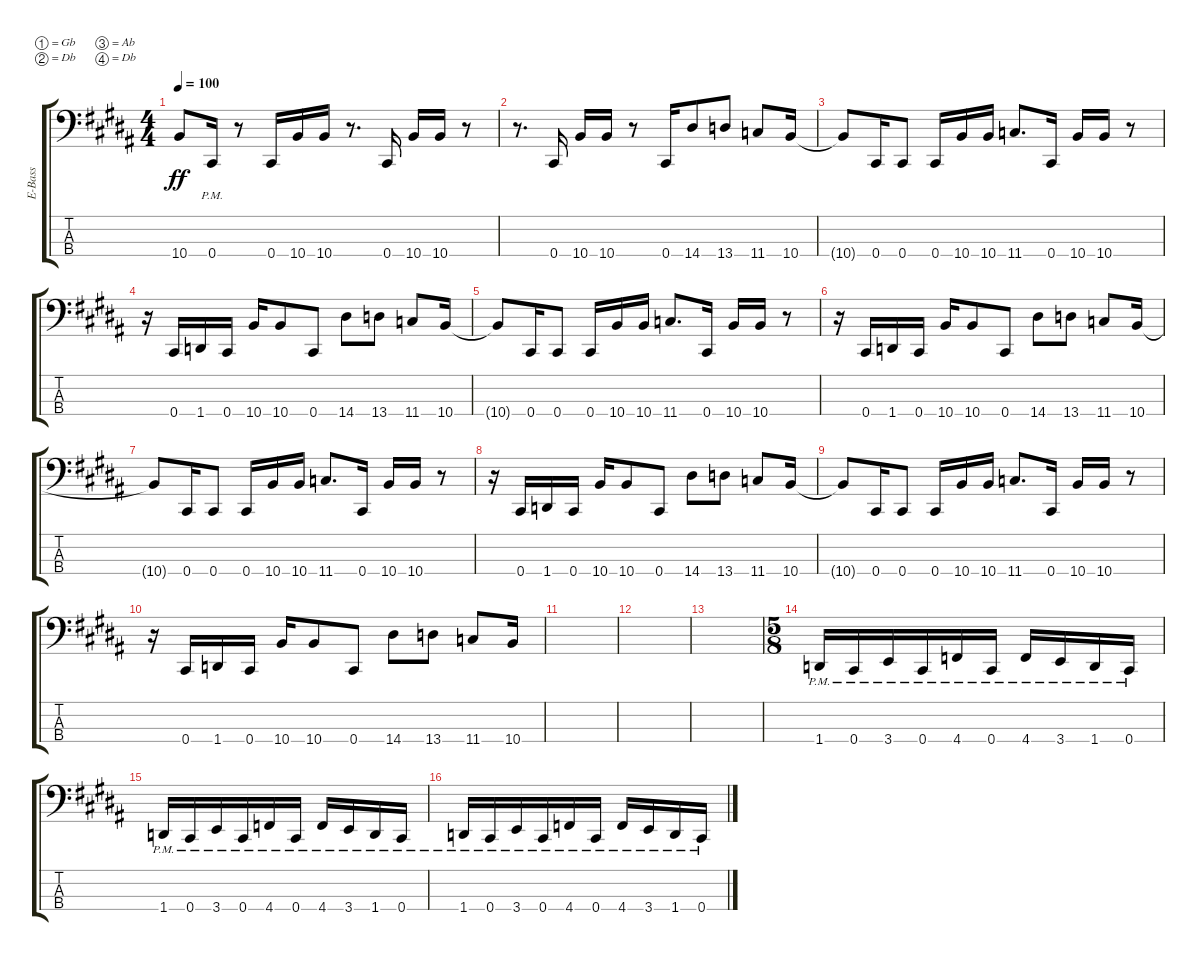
\bracketExtendMode groupsimilarinstruments
\otherSystemsTrackNameOrientation horizontal
\track ("Electric Bass" "E-Bass") {instrument electricbassfinger}
\staff {score tabs}
\tuning (Gb2 Db2 Ab1 Db1)
\ts (4 4)
\tempo 100
\clef f4
\ks b
10.4{t acc forcenatural}.8{dy ff} 0.4{pm acc forcenatural}.16 r.8 0.4{acc forcenatural}.16 10.4{acc forcenatural}.16 10.4{acc forcenatural}.16 r.8{d} 0.4{acc forcenatural}.16 10.4{acc forcenatural}.16 10.4{acc forcenatural}.16 r.8 |
r.8{d} 0.4{acc forcenatural}.16 10.4{acc forcenatural}.16 10.4{acc forcenatural}.16 r.8 0.4{acc forcenatural}.16 14.4{acc forcenatural}.8 13.4{acc b}.8 11.4{acc b}.8 10.4{acc forcenatural}.16 |
10.4{t acc forcenatural}.8 0.4{acc forcenatural}.16 0.4{acc forcenatural}.8 0.4{acc forcenatural}.16 10.4{acc forcenatural}.16 10.4{acc forcenatural}.16 11.4{acc b}.8{d} 0.4{acc forcenatural}.16 10.4{acc forcenatural}.16 10.4{acc forcenatural}.16 r.8 |
r.16 0.4{acc forcenatural}.16 1.4{acc b}.16 0.4{acc forcenatural}.16 10.4{acc forcenatural}.16 10.4{acc forcenatural}.8 0.4{acc forcenatural}.8 14.4{acc forcenatural}.8 13.4{acc b}.8 11.4{acc b}.8 10.4{acc forcenatural}.16 |
10.4{t acc forcenatural}.8 0.4{acc forcenatural}.16 0.4{acc forcenatural}.8 0.4{acc forcenatural}.16 10.4{acc forcenatural}.16 10.4{acc forcenatural}.16 11.4{acc b}.8{d} 0.4{acc forcenatural}.16 10.4{acc forcenatural}.16 10.4{acc forcenatural}.16 r.8 |
r.16 0.4{acc forcenatural}.16 1.4{acc b}.16 0.4{acc forcenatural}.16 10.4{acc forcenatural}.16 10.4{acc forcenatural}.8 0.4{acc forcenatural}.8 14.4{acc forcenatural}.8 13.4{acc b}.8 11.4{acc b}.8 10.4{acc forcenatural}.16 |
10.4{t acc forcenatural}.8 0.4{acc forcenatural}.16 0.4{acc forcenatural}.8 0.4{acc forcenatural}.16 10.4{acc forcenatural}.16 10.4{acc forcenatural}.16 11.4{acc b}.8{d} 0.4{acc forcenatural}.16 10.4{acc forcenatural}.16 10.4{acc forcenatural}.16 r.8 |
r.16 0.4{acc forcenatural}.16 1.4{acc b}.16 0.4{acc forcenatural}.16 10.4{acc forcenatural}.16 10.4{acc forcenatural}.8 0.4{acc forcenatural}.8 14.4{acc forcenatural}.8 13.4{acc b}.8 11.4{acc b}.8 10.4{acc forcenatural}.16 |
10.4{t acc forcenatural}.8 0.4{acc forcenatural}.16 0.4{acc forcenatural}.8 0.4{acc forcenatural}.16 10.4{acc forcenatural}.16 10.4{acc forcenatural}.16 11.4{acc b}.8{d} 0.4{acc forcenatural}.16 10.4{acc forcenatural}.16 10.4{acc forcenatural}.16 r.8 |
r.16 0.4{acc forcenatural}.16 1.4{acc b}.16 0.4{acc forcenatural}.16 10.4{acc forcenatural}.16 10.4{acc forcenatural}.8 0.4{acc forcenatural}.8 14.4{acc forcenatural}.8 13.4{acc b}.8 11.4{acc b}.8 10.4{acc forcenatural}.16 |
|
|
|
\ts (5 8)
1.4{pm acc b}.16 0.4{pm acc forcenatural}.16 3.4{pm acc forcenatural}.16 0.4{pm acc forcenatural}.16 4.4{pm acc b}.16 0.4{pm acc forcenatural}.16 4.4{pm acc b}.16 3.4{pm acc forcenatural}.16 1.4{pm acc b}.16 0.4{pm acc forcenatural}.16 |
1.4{pm acc b}.16 0.4{pm acc forcenatural}.16 3.4{pm acc forcenatural}.16 0.4{pm acc forcenatural}.16 4.4{pm acc b}.16 0.4{pm acc forcenatural}.16 4.4{pm acc b}.16 3.4{pm acc forcenatural}.16 1.4{pm acc b}.16 0.4{pm acc forcenatural}.16 |
1.4{pm acc b}.16 0.4{pm acc forcenatural}.16 3.4{pm acc forcenatural}.16 0.4{pm acc forcenatural}.16 4.4{pm acc b}.16 0.4{pm acc forcenatural}.16 4.4{pm acc b}.16 3.4{pm acc forcenatural}.16 1.4{pm acc b}.16 0.4{pm acc forcenatural}.16
